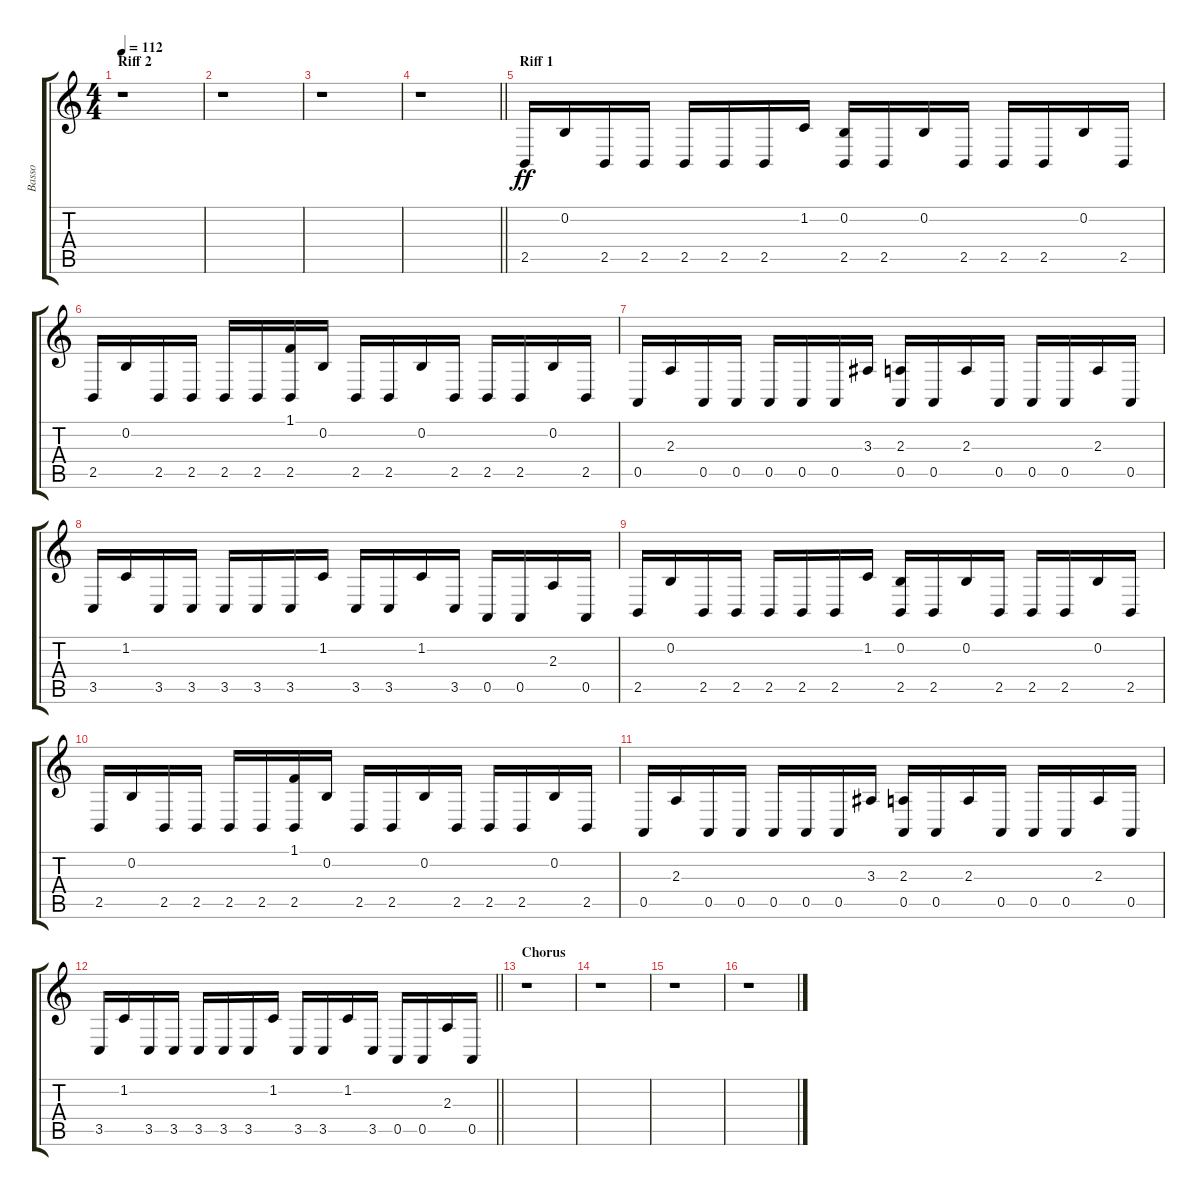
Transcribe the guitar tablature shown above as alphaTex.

\track ("Basso" "Basso") {instrument lead2sawtooth}
\staff {score tabs}
\tuning (E4 B3 G3 D3 A2 E2) {hide}
\ts (4 4)
\section ("" "Riff 2")
\tempo 112
\clef g2
\ks c
r.1{dy ff} |
r.1 |
r.1 |
\barLineRight lightlight
r.1 |
\section ("" "Riff 1")
2.5.16 0.2.16 2.5.16 2.5.16 2.5.16 2.5.16 2.5.16 1.2.16 (0.2 2.5).16 2.5.16 0.2.16 2.5.16 2.5.16 2.5.16 0.2.16 2.5.16 |
2.5.16 0.2.16 2.5.16 2.5.16 2.5.16 2.5.16 (1.1 2.5).16 0.2.16 2.5.16 2.5.16 0.2.16 2.5.16 2.5.16 2.5.16 0.2.16 2.5.16 |
0.5.16 2.3.16 0.5.16 0.5.16 0.5.16 0.5.16 0.5.16 3.3.16 (2.3 0.5).16 0.5.16 2.3.16 0.5.16 0.5.16 0.5.16 2.3.16 0.5.16 |
3.5.16 1.2.16 3.5.16 3.5.16 3.5.16 3.5.16 3.5.16 1.2.16 3.5.16 3.5.16 1.2.16 3.5.16 0.5.16 0.5.16 2.3.16 0.5.16 |
2.5.16 0.2.16 2.5.16 2.5.16 2.5.16 2.5.16 2.5.16 1.2.16 (0.2 2.5).16 2.5.16 0.2.16 2.5.16 2.5.16 2.5.16 0.2.16 2.5.16 |
2.5.16 0.2.16 2.5.16 2.5.16 2.5.16 2.5.16 (1.1 2.5).16 0.2.16 2.5.16 2.5.16 0.2.16 2.5.16 2.5.16 2.5.16 0.2.16 2.5.16 |
0.5.16 2.3.16 0.5.16 0.5.16 0.5.16 0.5.16 0.5.16 3.3.16 (2.3 0.5).16 0.5.16 2.3.16 0.5.16 0.5.16 0.5.16 2.3.16 0.5.16 |
\barLineRight lightlight
3.5.16 1.2.16 3.5.16 3.5.16 3.5.16 3.5.16 3.5.16 1.2.16 3.5.16 3.5.16 1.2.16 3.5.16 0.5.16 0.5.16 2.3.16 0.5.16 |
\section ("" "Chorus")
r.1 |
r.1 |
r.1 |
r.1
